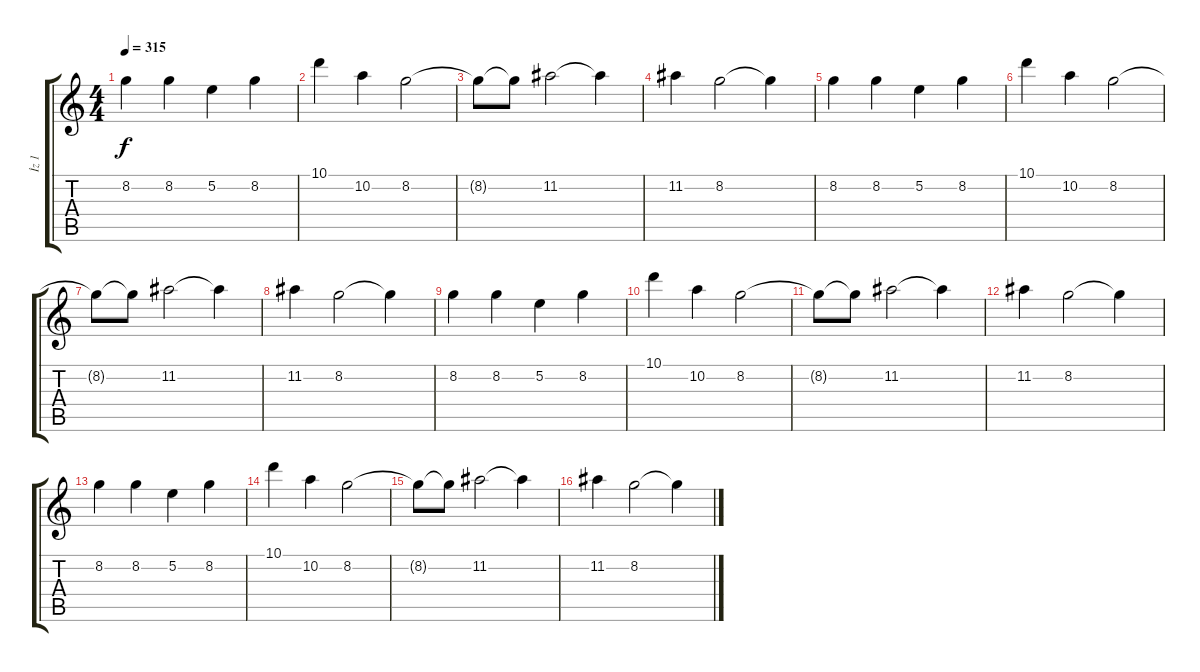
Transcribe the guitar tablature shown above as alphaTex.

\track ("İz 1" "İz 1") {instrument electricguitarclean}
\staff {score tabs}
\tuning (E4 B3 G3 D3 A2 E2) {hide}
\ts (4 4)
\tempo 315
\clef g2
\ks c
8.2.4{dy f} 8.2.4 5.2.4 8.2.4 |
10.1.4 10.2.4 8.2.2 |
8.2{t}.8 8.2{t}.8 11.2.2 11.2{t}.4 |
11.2.4 8.2.2 8.2{t}.4 |
8.2.4 8.2.4 5.2.4 8.2.4 |
10.1.4 10.2.4 8.2.2 |
8.2{t}.8 8.2{t}.8 11.2.2 11.2{t}.4 |
11.2.4 8.2.2 8.2{t}.4 |
8.2.4 8.2.4 5.2.4 8.2.4 |
10.1.4 10.2.4 8.2.2 |
8.2{t}.8 8.2{t}.8 11.2.2 11.2{t}.4 |
11.2.4 8.2.2 8.2{t}.4 |
8.2.4 8.2.4 5.2.4 8.2.4 |
10.1.4 10.2.4 8.2.2 |
8.2{t}.8 8.2{t}.8 11.2.2 11.2{t}.4 |
11.2.4 8.2.2 8.2{t}.4
